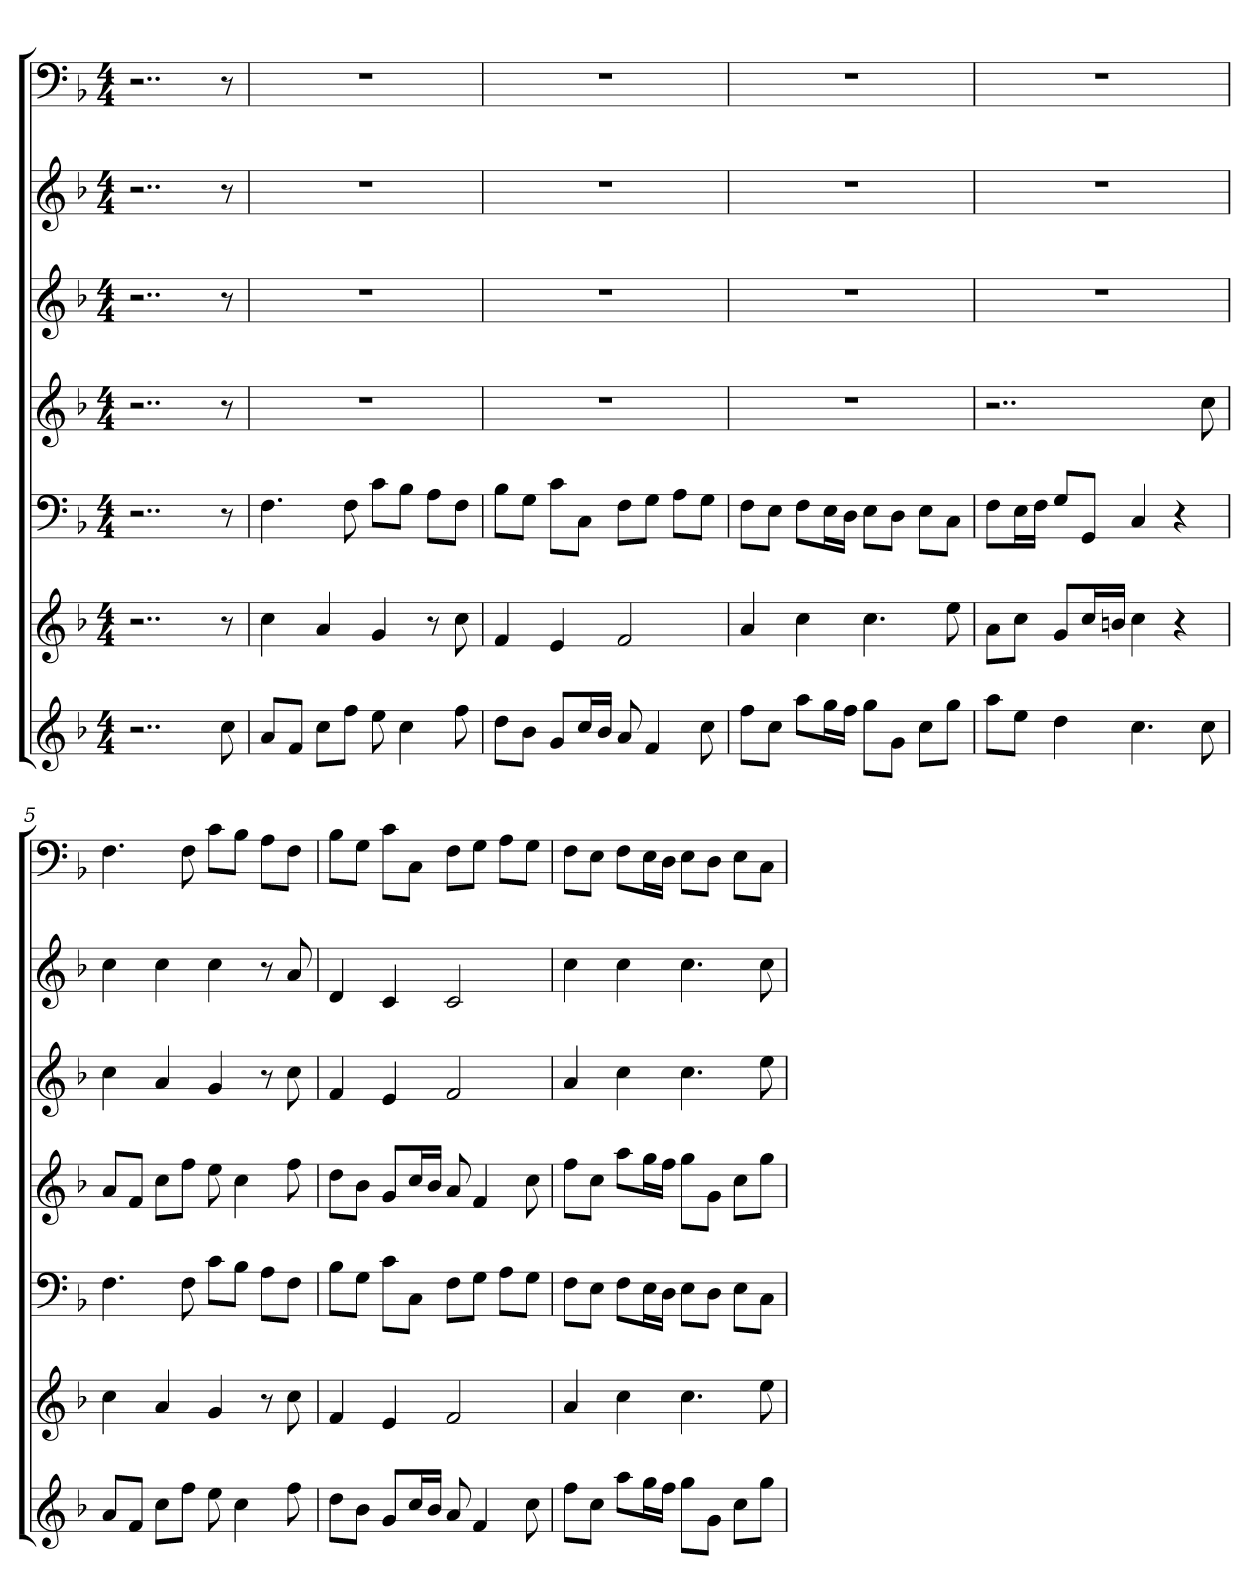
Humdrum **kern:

**kern	**kern	**kern	**kern	**kern	**kern	**kern
*part7	*part6	*part5	*part4	*part3	*part2	*part1
*staff7	*staff6	*staff5	*staff4	*staff3	*staff2	*staff1
*k[b-]	*k[b-]	*k[b-]	*k[b-]	*k[b-]	*k[b-]	*k[b-]
*F:	*F:	*F:	*F:	*F:	*F:	*F:
*M4/4	*M4/4	*M4/4	*M4/4	*M4/4	*M4/4	*M4/4
=	=	=	=	=	=	=
2..r	2..r	2..r	2..r	2..r	2..r	2..r
8cc	8r	8r	8r	8r	8r	8r
=1	=1	=1	=1	=1	=1	=1
8aL	4cc	4.F	1r	1r	1r	1r
8fJ	.	.	.	.	.	.
8ccL	4a	.	.	.	.	.
8ffJ	.	8F	.	.	.	.
8ee	4g	8cL	.	.	.	.
4cc	.	8B-J	.	.	.	.
.	8r	8AL	.	.	.	.
8ff	8cc	8FJ	.	.	.	.
=2	=2	=2	=2	=2	=2	=2
8ddL	4f	8B-L	1r	1r	1r	1r
8b-J	.	8GJ	.	.	.	.
8gL	4e	8cL	.	.	.	.
16ccL	.	8CJ	.	.	.	.
16b-JJ	.	.	.	.	.	.
8a	2f	8FL	.	.	.	.
4f	.	8GJ	.	.	.	.
.	.	8AL	.	.	.	.
8cc	.	8GJ	.	.	.	.
=3	=3	=3	=3	=3	=3	=3
8ffL	4a	8FL	1r	1r	1r	1r
8ccJ	.	8EJ	.	.	.	.
8aaL	4cc	8FL	.	.	.	.
16ggL	.	16EL	.	.	.	.
16ffJJ	.	16DJJ	.	.	.	.
8ggL	4.cc	8EL	.	.	.	.
8gJ	.	8DJ	.	.	.	.
8ccL	.	8EL	.	.	.	.
8ggJ	8ee	8CJ	.	.	.	.
=4	=4	=4	=4	=4	=4	=4
8aaL	8aL	8FL	2..r	1r	1r	1r
8eeJ	8ccJ	16EL	.	.	.	.
.	.	16FJJ	.	.	.	.
4dd	8gL	8GL	.	.	.	.
.	16ccL	8GGJ	.	.	.	.
.	16bnJJ	.	.	.	.	.
4.cc	4cc	4C	.	.	.	.
.	4r	4r	.	.	.	.
8cc	.	.	8cc	.	.	.
=5	=5	=5	=5	=5	=5	=5
8aL	4cc	4.F	8aL	4cc	4cc	4.F
8fJ	.	.	8fJ	.	.	.
8ccL	4a	.	8ccL	4a	4cc	.
8ffJ	.	8F	8ffJ	.	.	8F
8ee	4g	8cL	8ee	4g	4cc	8cL
4cc	.	8B-J	4cc	.	.	8B-J
.	8r	8AL	.	8r	8r	8AL
8ff	8cc	8FJ	8ff	8cc	8a	8FJ
=6	=6	=6	=6	=6	=6	=6
8ddL	4f	8B-L	8ddL	4f	4d	8B-L
8b-J	.	8GJ	8b-J	.	.	8GJ
8gL	4e	8cL	8gL	4e	4c	8cL
16ccL	.	8CJ	16ccL	.	.	8CJ
16b-JJ	.	.	16b-JJ	.	.	.
8a	2f	8FL	8a	2f	2c	8FL
4f	.	8GJ	4f	.	.	8GJ
.	.	8AL	.	.	.	8AL
8cc	.	8GJ	8cc	.	.	8GJ
=7	=7	=7	=7	=7	=7	=7
8ffL	4a	8FL	8ffL	4a	4cc	8FL
8ccJ	.	8EJ	8ccJ	.	.	8EJ
8aaL	4cc	8FL	8aaL	4cc	4cc	8FL
16ggL	.	16EL	16ggL	.	.	16EL
16ffJJ	.	16DJJ	16ffJJ	.	.	16DJJ
8ggL	4.cc	8EL	8ggL	4.cc	4.cc	8EL
8gJ	.	8DJ	8gJ	.	.	8DJ
8ccL	.	8EL	8ccL	.	.	8EL
8ggJ	8ee	8CJ	8ggJ	8ee	8cc	8CJ
=	=	=	=	=	=	=
*-	*-	*-	*-	*-	*-	*-
